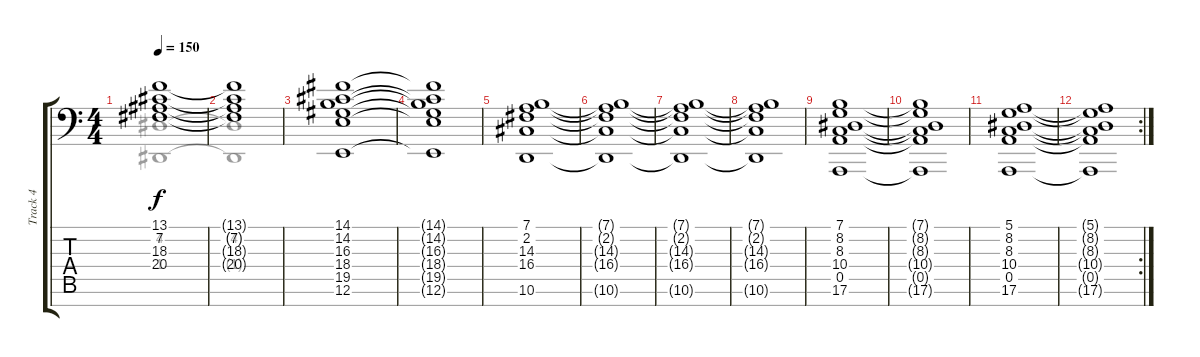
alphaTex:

\track ("Track 4" "Track 4") {instrument acousticgrandpiano}
\staff {score tabs}
\tuning (E3 B2 G2 D2 A1 E1 A0) {hide}
\voice
\ts (4 4)
\tempo 150
\clef f4
\ks c
(13.1 7.2 18.3 20.4).1{dy f} |
(13.1{t} 7.2{t} 18.3{t} 20.4{t}).1 |
(14.1 14.2 16.3 18.4 19.5 12.6).1 |
(14.1{t} 14.2{t} 16.3{t} 18.4{t} 19.5{t} 12.6{t}).1 |
(7.1 2.2 14.3 16.4 10.6).1 |
(7.1{t} 2.2{t} 14.3{t} 16.4{t} 10.6{t}).1 |
(7.1{t} 2.2{t} 14.3{t} 16.4{t} 10.6{t}).1 |
(7.1{t} 2.2{t} 14.3{t} 16.4{t} 10.6{t}).1 |
(7.1 8.2 8.3 10.4 0.5 17.6).1 |
(7.1{t} 8.2{t} 8.3{t} 10.4{t} 0.5{t} 17.6{t}).1 |
(5.1 8.2 8.3 10.4 0.5 17.6).1 |
\rc 2
(5.1{t} 8.2{t} 8.3{t} 10.4{t} 0.5{t} 17.6{t}).1
\voice
\clef f4
\ottava regular
\simile none
\ks c
(4.2 1.4).1{dy f} |
(4.2{t} 1.4{t}).1 |
|
|
|
|
|
|
|
|
|
